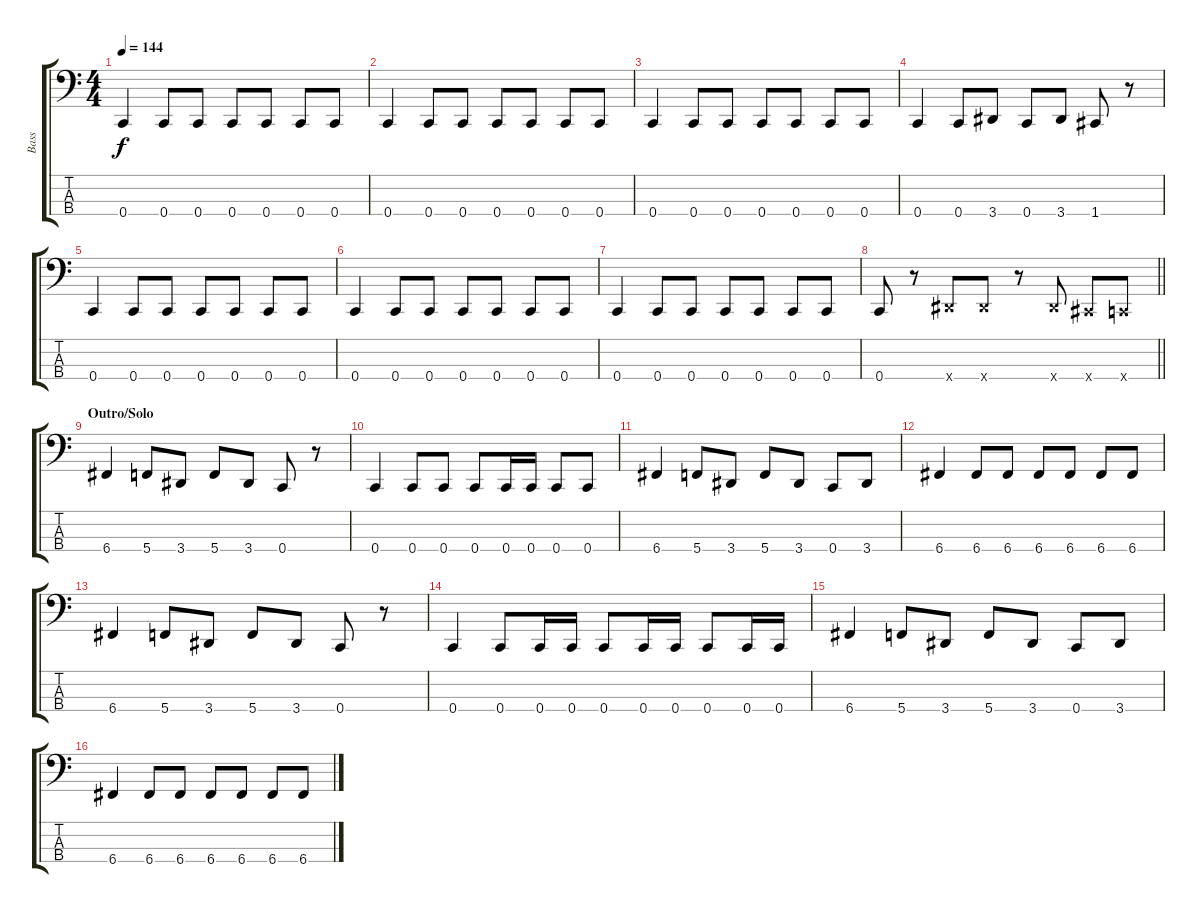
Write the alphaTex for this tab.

\track ("Bass" "Bass") {instrument electricbassfinger}
\staff {score tabs}
\tuning (F2 C2 G1 C1) {hide}
\ts (4 4)
\tempo 144
\clef f4
\ks c
0.4.4{dy f} 0.4.8 0.4.8 0.4.8 0.4.8 0.4.8 0.4.8 |
0.4.4 0.4.8 0.4.8 0.4.8 0.4.8 0.4.8 0.4.8 |
0.4.4 0.4.8 0.4.8 0.4.8 0.4.8 0.4.8 0.4.8 |
0.4.4 0.4.8 3.4.8 0.4.8 3.4.8 1.4.8 r.8 |
0.4.4 0.4.8 0.4.8 0.4.8 0.4.8 0.4.8 0.4.8 |
0.4.4 0.4.8 0.4.8 0.4.8 0.4.8 0.4.8 0.4.8 |
0.4.4 0.4.8 0.4.8 0.4.8 0.4.8 0.4.8 0.4.8 |
\barLineRight lightlight
0.4.8 r.8 3.4{x}.8 3.4{x}.8 r.8 3.4{x}.8 1.4{x}.8 0.4{x}.8 |
\section ("" "Outro/Solo")
6.4.4 5.4.8 3.4.8 5.4.8 3.4.8 0.4.8 r.8 |
0.4.4 0.4.8 0.4.8 0.4.8 0.4.16 0.4.16 0.4.8 0.4.8 |
6.4.4 5.4.8 3.4.8 5.4.8 3.4.8 0.4.8 3.4.8 |
6.4.4 6.4.8 6.4.8 6.4.8 6.4.8 6.4.8 6.4.8 |
6.4.4 5.4.8 3.4.8 5.4.8 3.4.8 0.4.8 r.8 |
0.4.4 0.4.8 0.4.16 0.4.16 0.4.8 0.4.16 0.4.16 0.4.8 0.4.16 0.4.16 |
6.4.4 5.4.8 3.4.8 5.4.8 3.4.8 0.4.8 3.4.8 |
6.4.4 6.4.8 6.4.8 6.4.8 6.4.8 6.4.8 6.4.8
